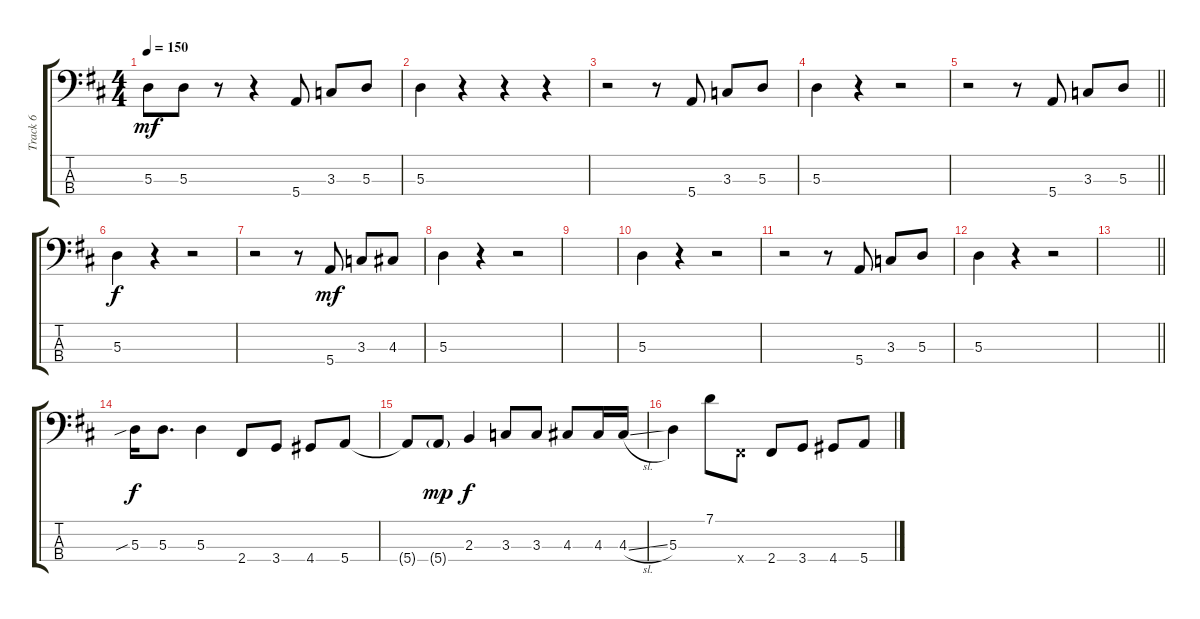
\track ("Track 6" "Track 6") {instrument electricbassfinger}
\staff {score tabs}
\tuning (G2 D2 A1 E1) {hide}
\ts (4 4)
\tempo 150
\clef f4
\ks d
5.3.8{dy mf} 5.3.8 r.8 r.4 5.4.8 3.3.8 5.3.8 |
5.3.4 r.4 r.4 r.4 |
r.2 r.8 5.4.8 3.3.8 5.3.8 |
5.3.4 r.4 r.2 |
\barLineRight lightlight
r.2 r.8 5.4.8 3.3.8 5.3.8 |
5.3.4{dy f} r.4 r.2 |
r.2 r.8 5.4.8{dy mf} 3.3.8 4.3.8 |
5.3.4 r.4 r.2 |
|
5.3.4 r.4 r.2 |
r.2 r.8 5.4.8 3.3.8 5.3.8 |
5.3.4 r.4 r.2 |
\barLineRight lightlight
|
5.3{sib}.16{dy f} 5.3.8{d} 5.3.4 2.4.8 3.4.8 4.4.8 5.4.8 |
5.4{t}.8 5.4{g}.8{dy mp} 2.3.4{dy f} 3.3.8 3.3.8 4.3.8 4.3.16 4.3{sl}.16 |
5.3.4 7.1.8 2.4{x}.8 2.4.8 3.4.8 4.4.8 5.4.8
